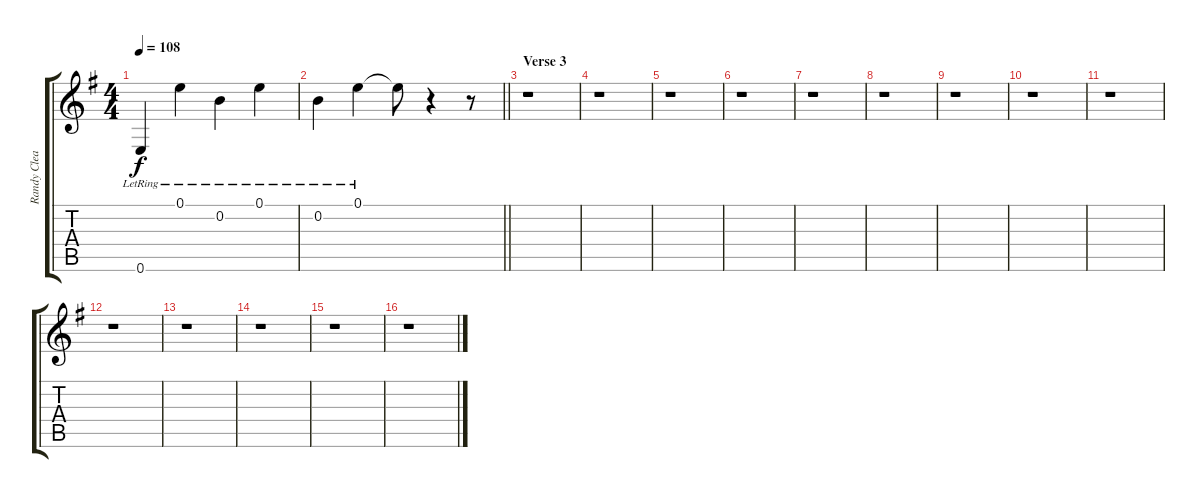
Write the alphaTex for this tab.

\track ("Randy Clean" "Randy Clea") {instrument electricguitarclean}
\staff {score tabs}
\tuning (E4 B3 G3 D3 A2 E2) {hide}
\ts (4 4)
\tempo 108
\clef g2
\ks g
0.6{lr}.4{dy f} 0.1{lr}.4 0.2{lr}.4 0.1{lr}.4 |
\barLineRight lightlight
0.2{lr}.4 0.1{lr}.4 0.1{t}.8 r.4 r.8 |
\section ("" "Verse 3")
r.1 |
r.1 |
r.1 |
r.1 |
r.1 |
r.1 |
r.1 |
r.1 |
r.1 |
r.1 |
r.1 |
r.1 |
r.1 |
r.1
